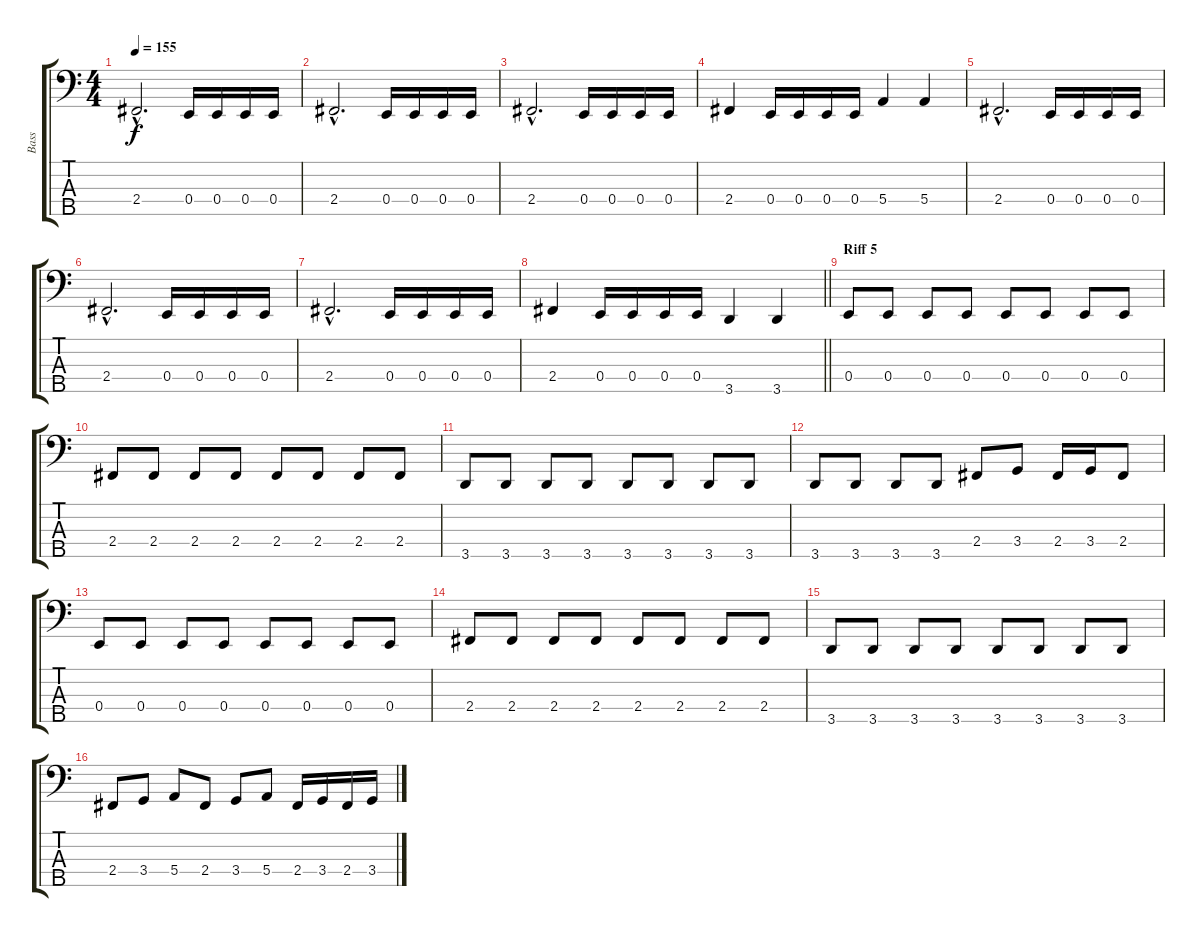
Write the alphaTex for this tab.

\track ("Bass" "Bass") {instrument electricbasspick}
\staff {score tabs}
\tuning (G2 D2 A1 E1 B0) {hide}
\ts (4 4)
\tempo 155
\clef f4
\ks c
2.4{hac}.2{d dy f} 0.4.16 0.4.16 0.4.16 0.4.16 |
2.4{hac}.2{d} 0.4.16 0.4.16 0.4.16 0.4.16 |
2.4{hac}.2{d} 0.4.16 0.4.16 0.4.16 0.4.16 |
2.4.4 0.4.16 0.4.16 0.4.16 0.4.16 5.4.4 5.4.4 |
2.4{hac}.2{d} 0.4.16 0.4.16 0.4.16 0.4.16 |
2.4{hac}.2{d} 0.4.16 0.4.16 0.4.16 0.4.16 |
2.4{hac}.2{d} 0.4.16 0.4.16 0.4.16 0.4.16 |
\barLineRight lightlight
2.4.4 0.4.16 0.4.16 0.4.16 0.4.16 3.5.4 3.5.4 |
\section ("" "Riff 5")
0.4.8 0.4.8 0.4.8 0.4.8 0.4.8 0.4.8 0.4.8 0.4.8 |
2.4.8 2.4.8 2.4.8 2.4.8 2.4.8 2.4.8 2.4.8 2.4.8 |
3.5.8 3.5.8 3.5.8 3.5.8 3.5.8 3.5.8 3.5.8 3.5.8 |
3.5.8 3.5.8 3.5.8 3.5.8 2.4.8 3.4.8 2.4.16 3.4.16 2.4.8 |
0.4.8 0.4.8 0.4.8 0.4.8 0.4.8 0.4.8 0.4.8 0.4.8 |
2.4.8 2.4.8 2.4.8 2.4.8 2.4.8 2.4.8 2.4.8 2.4.8 |
3.5.8 3.5.8 3.5.8 3.5.8 3.5.8 3.5.8 3.5.8 3.5.8 |
2.4.8 3.4.8 5.4.8 2.4.8 3.4.8 5.4.8 2.4.16 3.4.16 2.4.16 3.4.16
